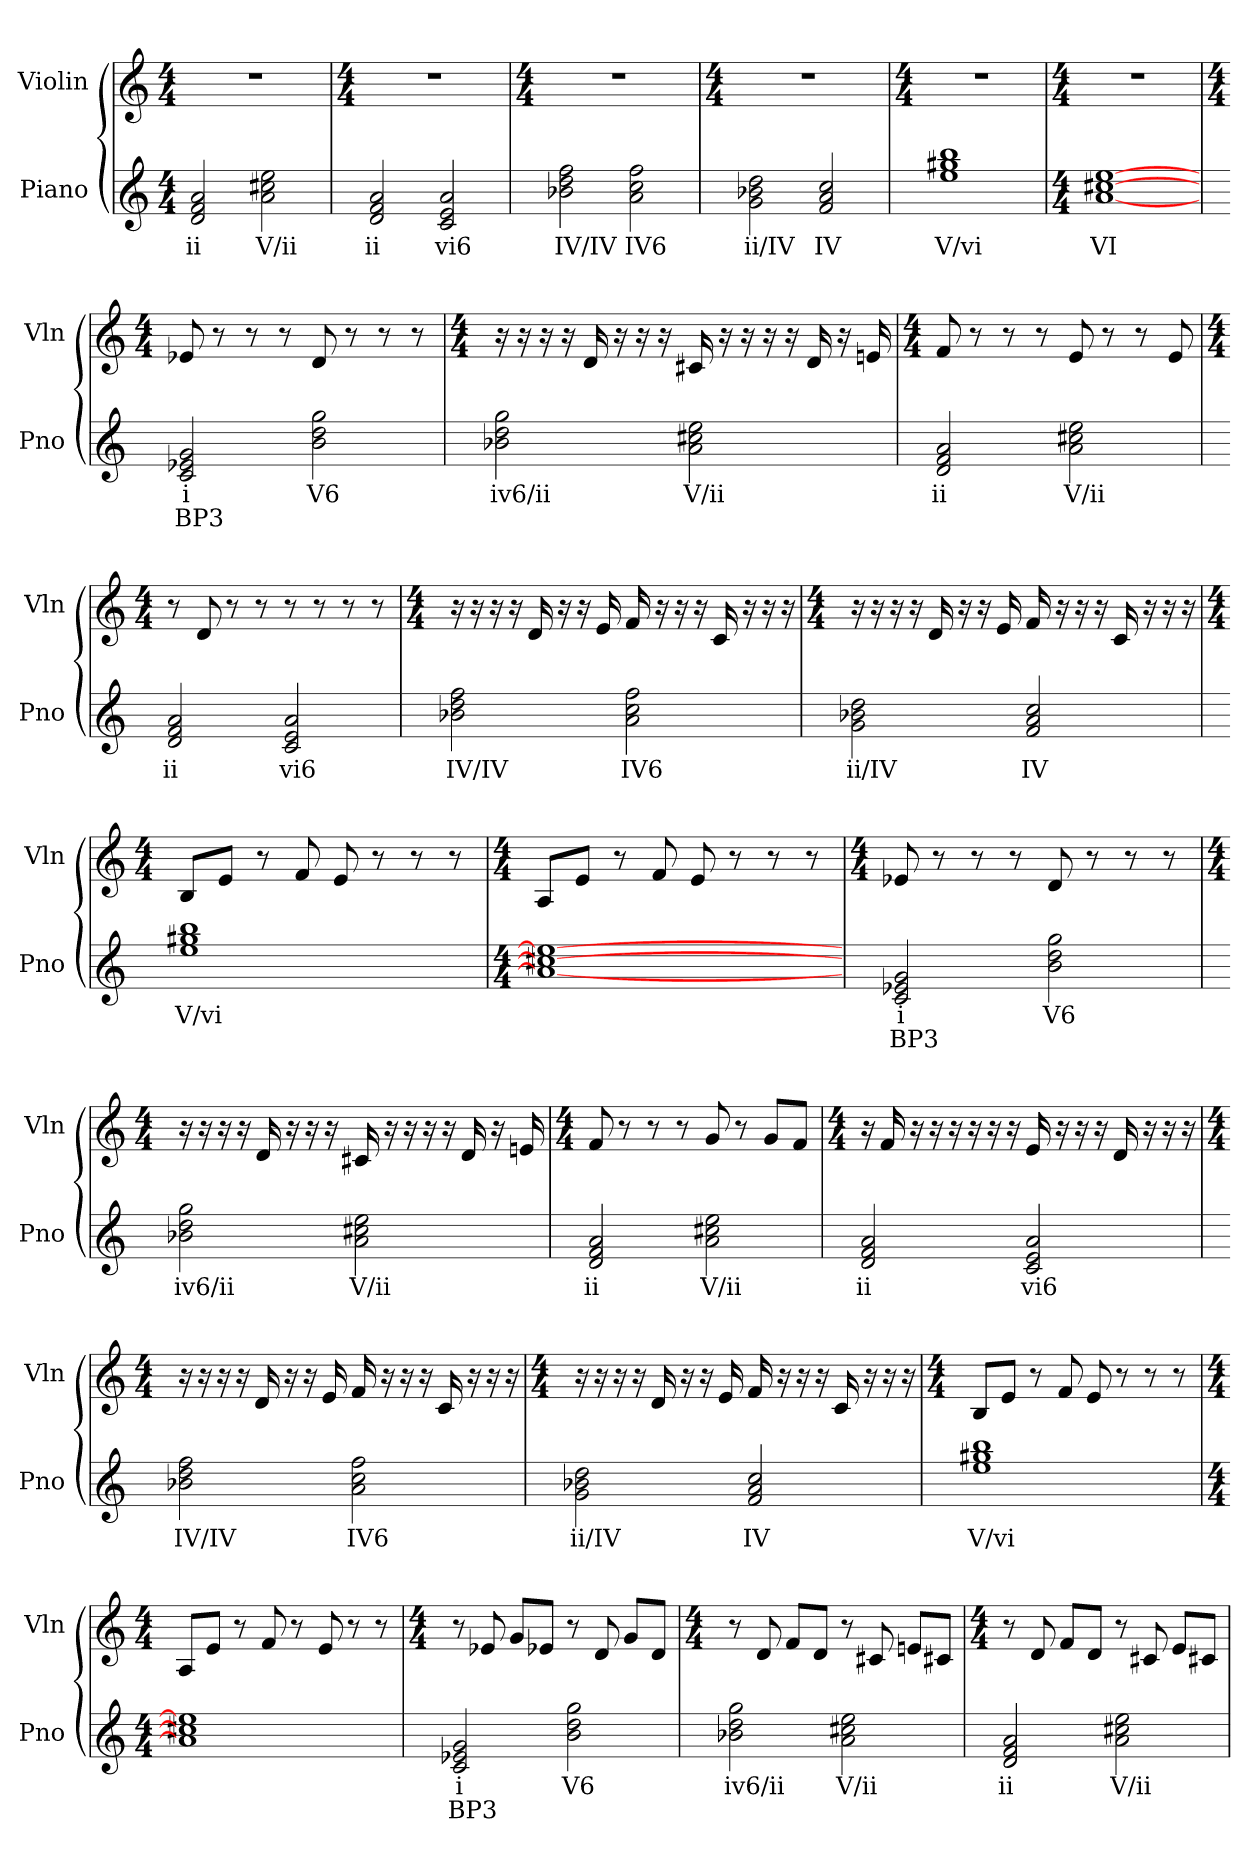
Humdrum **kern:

**kern	**text	**text	**kern
*part2	*part2	*part2	*part1
*staff2	*staff2	*staff2	*staff1
*I"Piano	*	*	*I"Violin
*I'Pno	*	*	*I'Vln
*k[]	*	*	*
*C:	*	*	*
*M4/4	*	*	*M4/4
=	=	=	=
2d 2f 2a	ii	.	1r
2a 2cc#X 2ee	V/ii	.	.
=	=	=	=
*k[]	*	*	*
*C:	*	*	*
*	*	*	*M4/4
2d 2f 2a	ii	.	1r
2c 2e 2a	vi6	.	.
=	=	=	=
*k[]	*	*	*
*C:	*	*	*
*	*	*	*M4/4
2b-X 2dd 2ff	IV/IV	.	1r
2a 2cc 2ff	IV6	.	.
=	=	=	=
*k[]	*	*	*
*C:	*	*	*
*	*	*	*M4/4
2g 2b-X 2dd	ii/IV	.	1r
2f 2a 2cc	IV	.	.
=	=	=	=
*k[]	*	*	*
*C:	*	*	*
*	*	*	*M4/4
1ee 1gg#X 1bb	V/vi	.	1r
=	=	=	=
*k[]	*	*	*
*C:	*	*	*
*M4/4	*	*	*M4/4
[1a [1cc#X [1ee	VI	.	1r
=	=	=	=
*k[]	*	*	*
*C:	*	*	*
*	*	*	*M4/4
2c 2e-X 2g	i	BP3	8e-X
.	.	.	8r
.	.	.	8r
.	.	.	8r
2b 2dd 2gg	V6	.	8d
.	.	.	8r
.	.	.	8r
.	.	.	8r
=	=	=	=
*k[]	*	*	*
*C:	*	*	*
*	*	*	*M4/4
2b-X 2dd 2gg	iv6/ii	.	16r
.	.	.	16r
.	.	.	16r
.	.	.	16r
.	.	.	16d
.	.	.	16r
.	.	.	16r
.	.	.	16r
2a 2cc#X 2ee	V/ii	.	16c#X
.	.	.	16r
.	.	.	16r
.	.	.	16r
.	.	.	16r
.	.	.	16d
.	.	.	16r
.	.	.	16en
=	=	=	=
*k[]	*	*	*
*C:	*	*	*
*	*	*	*M4/4
2d 2f 2a	ii	.	8f
.	.	.	8r
.	.	.	8r
.	.	.	8r
2a 2cc#X 2ee	V/ii	.	8e
.	.	.	8r
.	.	.	8r
.	.	.	8e
=	=	=	=
*k[]	*	*	*
*C:	*	*	*
*	*	*	*M4/4
2d 2f 2a	ii	.	8r
.	.	.	8d
.	.	.	8r
.	.	.	8r
2c 2e 2a	vi6	.	8r
.	.	.	8r
.	.	.	8r
.	.	.	8r
=	=	=	=
*k[]	*	*	*
*C:	*	*	*
*	*	*	*M4/4
2b-X 2dd 2ff	IV/IV	.	16r
.	.	.	16r
.	.	.	16r
.	.	.	16r
.	.	.	16d
.	.	.	16r
.	.	.	16r
.	.	.	16e
2a 2cc 2ff	IV6	.	16f
.	.	.	16r
.	.	.	16r
.	.	.	16r
.	.	.	16c
.	.	.	16r
.	.	.	16r
.	.	.	16r
=	=	=	=
*k[]	*	*	*
*C:	*	*	*
*	*	*	*M4/4
2g 2b-X 2dd	ii/IV	.	16r
.	.	.	16r
.	.	.	16r
.	.	.	16r
.	.	.	16d
.	.	.	16r
.	.	.	16r
.	.	.	16e
2f 2a 2cc	IV	.	16f
.	.	.	16r
.	.	.	16r
.	.	.	16r
.	.	.	16c
.	.	.	16r
.	.	.	16r
.	.	.	16r
=	=	=	=
*k[]	*	*	*
*C:	*	*	*
*	*	*	*M4/4
1ee 1gg#X 1bb	V/vi	.	8BL
.	.	.	8eJ
.	.	.	8r
.	.	.	8f
.	.	.	8e
.	.	.	8r
.	.	.	8r
.	.	.	8r
=	=	=	=
*k[]	*	*	*
*C:	*	*	*
*M4/4	*	*	*M4/4
1a_ 1cc#X_ 1ee_	.	.	8AL
.	.	.	8eJ
.	.	.	8r
.	.	.	8f
.	.	.	8e
.	.	.	8r
.	.	.	8r
.	.	.	8r
=	=	=	=
*k[]	*	*	*
*C:	*	*	*
*	*	*	*M4/4
2c 2e-X 2g	i	BP3	8e-X
.	.	.	8r
.	.	.	8r
.	.	.	8r
2b 2dd 2gg	V6	.	8d
.	.	.	8r
.	.	.	8r
.	.	.	8r
=	=	=	=
*k[]	*	*	*
*C:	*	*	*
*	*	*	*M4/4
2b-X 2dd 2gg	iv6/ii	.	16r
.	.	.	16r
.	.	.	16r
.	.	.	16r
.	.	.	16d
.	.	.	16r
.	.	.	16r
.	.	.	16r
2a 2cc#X 2ee	V/ii	.	16c#X
.	.	.	16r
.	.	.	16r
.	.	.	16r
.	.	.	16r
.	.	.	16d
.	.	.	16r
.	.	.	16en
=	=	=	=
*k[]	*	*	*
*C:	*	*	*
*	*	*	*M4/4
2d 2f 2a	ii	.	8f
.	.	.	8r
.	.	.	8r
.	.	.	8r
2a 2cc#X 2ee	V/ii	.	8g
.	.	.	8r
.	.	.	8gL
.	.	.	8fJ
=	=	=	=
*k[]	*	*	*
*C:	*	*	*
*	*	*	*M4/4
2d 2f 2a	ii	.	16r
.	.	.	16f
.	.	.	16r
.	.	.	16r
.	.	.	16r
.	.	.	16r
.	.	.	16r
.	.	.	16r
2c 2e 2a	vi6	.	16e
.	.	.	16r
.	.	.	16r
.	.	.	16r
.	.	.	16d
.	.	.	16r
.	.	.	16r
.	.	.	16r
=	=	=	=
*k[]	*	*	*
*C:	*	*	*
*	*	*	*M4/4
2b-X 2dd 2ff	IV/IV	.	16r
.	.	.	16r
.	.	.	16r
.	.	.	16r
.	.	.	16d
.	.	.	16r
.	.	.	16r
.	.	.	16e
2a 2cc 2ff	IV6	.	16f
.	.	.	16r
.	.	.	16r
.	.	.	16r
.	.	.	16c
.	.	.	16r
.	.	.	16r
.	.	.	16r
=	=	=	=
*k[]	*	*	*
*C:	*	*	*
*	*	*	*M4/4
2g 2b-X 2dd	ii/IV	.	16r
.	.	.	16r
.	.	.	16r
.	.	.	16r
.	.	.	16d
.	.	.	16r
.	.	.	16r
.	.	.	16e
2f 2a 2cc	IV	.	16f
.	.	.	16r
.	.	.	16r
.	.	.	16r
.	.	.	16c
.	.	.	16r
.	.	.	16r
.	.	.	16r
=	=	=	=
*k[]	*	*	*
*C:	*	*	*
*	*	*	*M4/4
1ee 1gg#X 1bb	V/vi	.	8BL
.	.	.	8eJ
.	.	.	8r
.	.	.	8f
.	.	.	8e
.	.	.	8r
.	.	.	8r
.	.	.	8r
=	=	=	=
*k[]	*	*	*
*C:	*	*	*
*M4/4	*	*	*M4/4
1a] 1cc#X] 1ee]	.	.	8AL
.	.	.	8eJ
.	.	.	8r
.	.	.	8f
.	.	.	8r
.	.	.	8e
.	.	.	8r
.	.	.	8r
=	=	=	=
*k[]	*	*	*
*C:	*	*	*
*	*	*	*M4/4
2c 2e-X 2g	i	BP3	8r
.	.	.	8e-X
.	.	.	8gL
.	.	.	8e-XJ
2b 2dd 2gg	V6	.	8r
.	.	.	8d
.	.	.	8gL
.	.	.	8dJ
=	=	=	=
*k[]	*	*	*
*C:	*	*	*
*	*	*	*M4/4
2b-X 2dd 2gg	iv6/ii	.	8r
.	.	.	8d
.	.	.	8fL
.	.	.	8dJ
2a 2cc#X 2ee	V/ii	.	8r
.	.	.	8c#X
.	.	.	8enL
.	.	.	8c#XJ
=	=	=	=
*k[]	*	*	*
*C:	*	*	*
*	*	*	*M4/4
2d 2f 2a	ii	.	8r
.	.	.	8d
.	.	.	8fL
.	.	.	8dJ
2a 2cc#X 2ee	V/ii	.	8r
.	.	.	8c#X
.	.	.	8eL
.	.	.	8c#XJ
=	=	=	=
*-	*-	*-	*-
